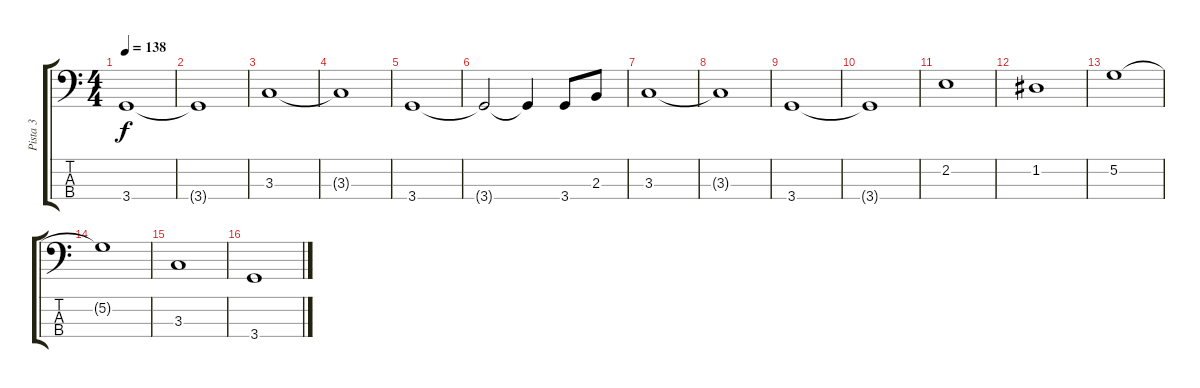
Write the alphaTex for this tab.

\track ("Pista 3" "Pista 3") {instrument electricbassfinger}
\staff {score tabs}
\tuning (G2 D2 A1 E1) {hide}
\ts (4 4)
\tempo 138
\clef f4
\ks c
3.4.1{dy f} |
3.4{t}.1 |
3.3.1 |
3.3{t}.1 |
3.4.1 |
3.4{t}.2 3.4{t}.4 3.4.8 2.3.8 |
3.3.1 |
3.3{t}.1 |
3.4.1 |
3.4{t}.1 |
2.2.1 |
1.2.1 |
5.2.1 |
5.2{t}.1 |
3.3.1 |
3.4.1
